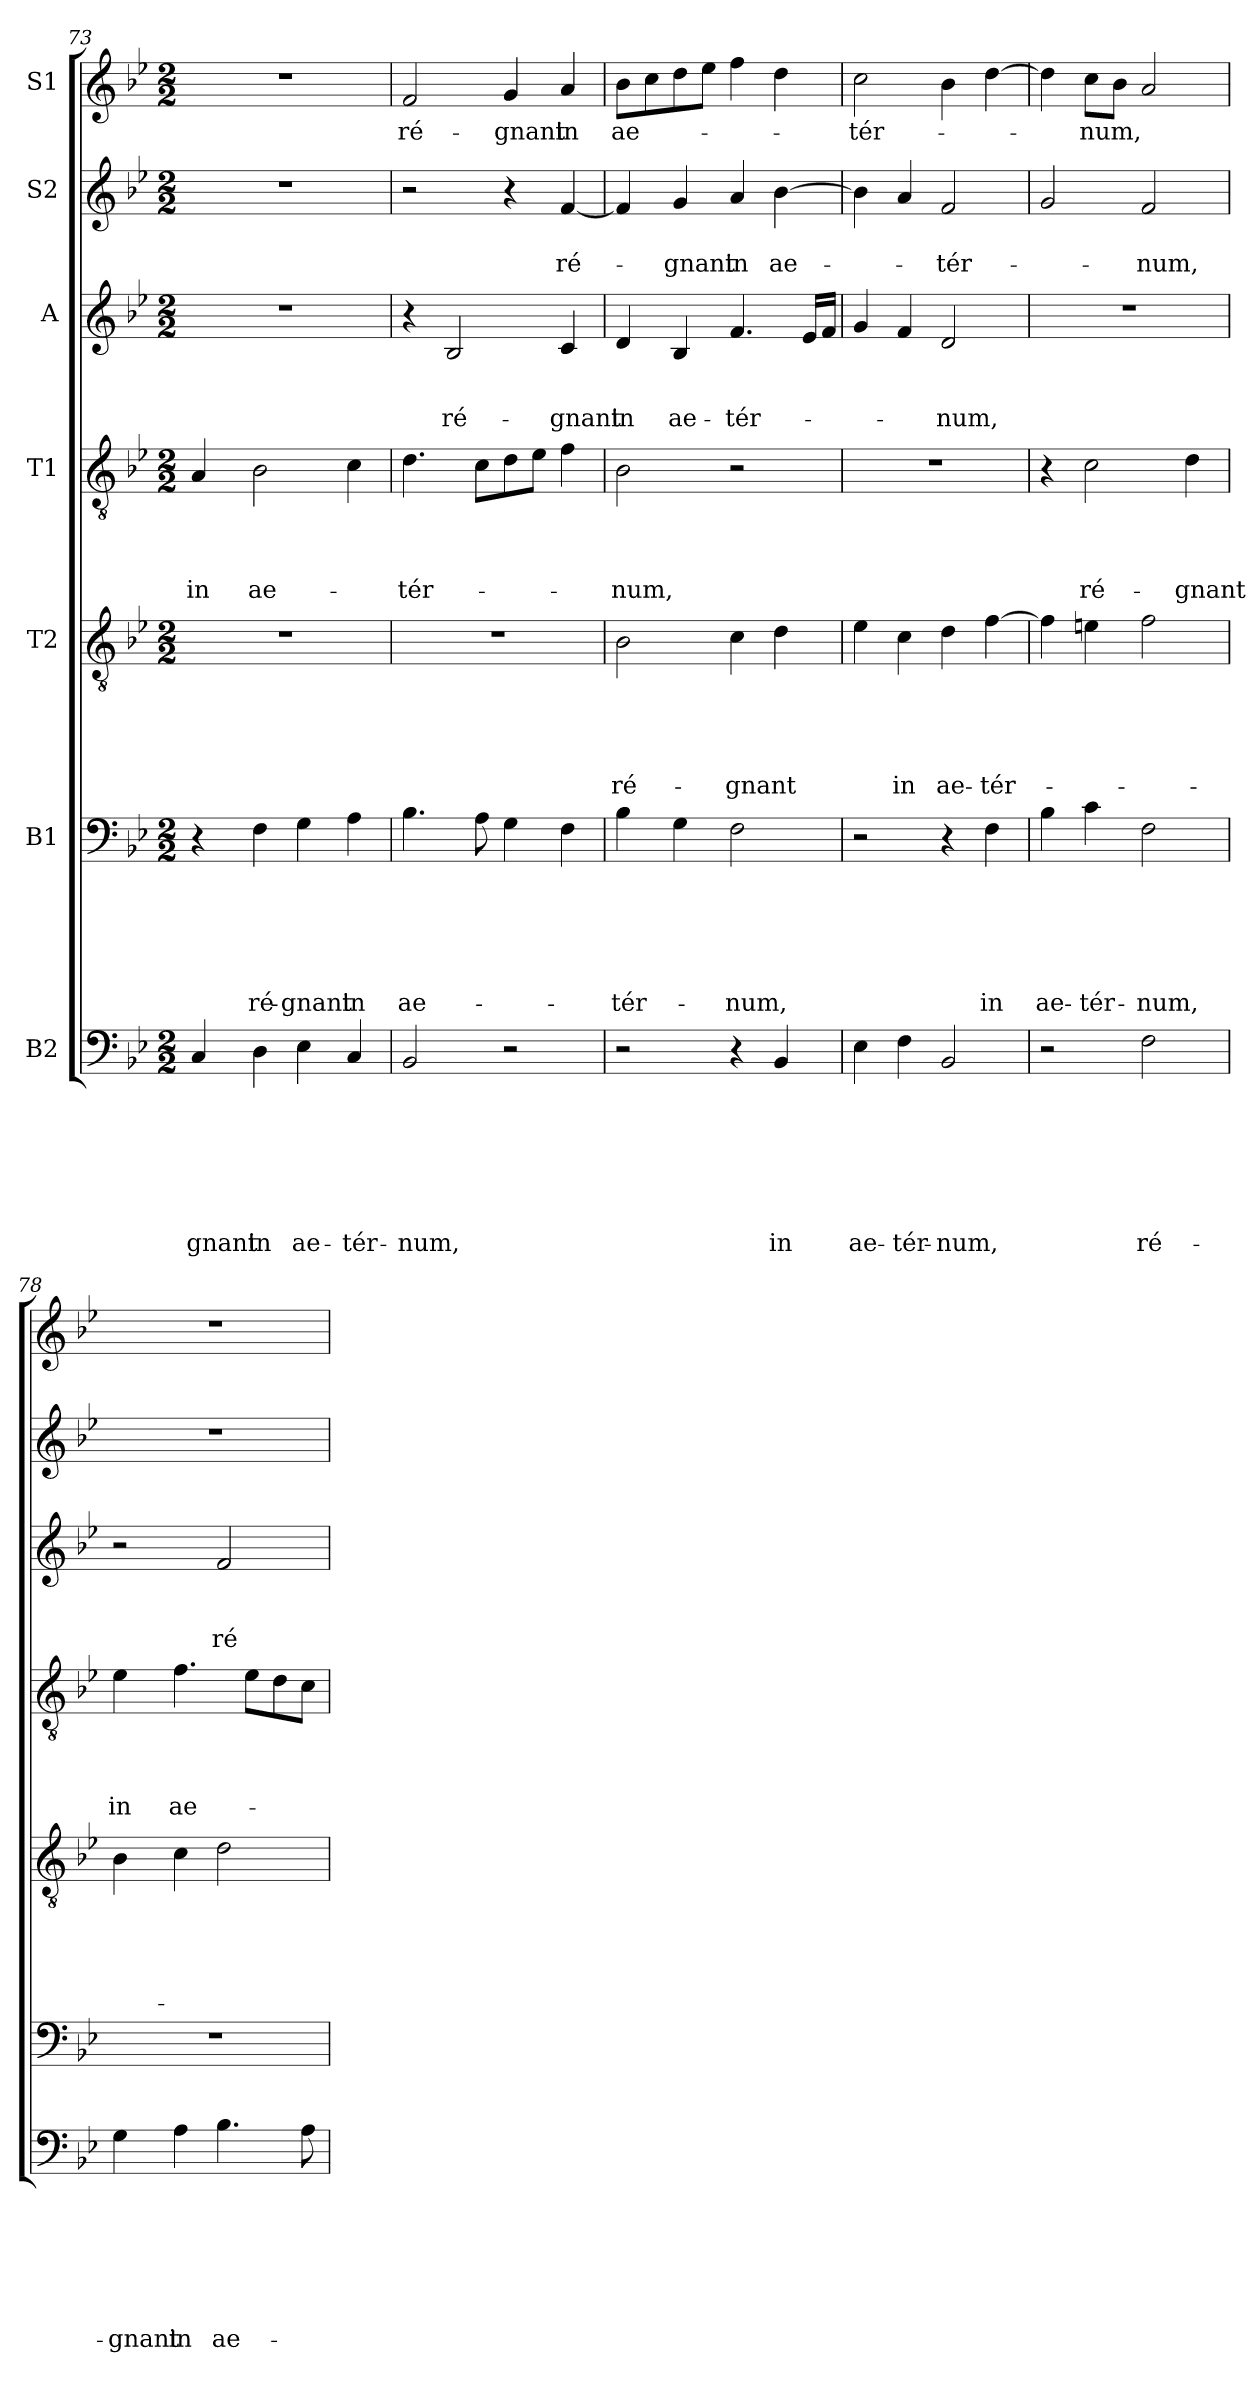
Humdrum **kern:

**kern	**text	**text	**text	**text	**text	**text	**text	**kern	**text	**text	**text	**text	**text	**text	**kern	**text	**text	**text	**text	**text	**kern	**text	**text	**text	**text	**kern	**text	**text	**text	**kern	**text	**text	**kern	**text
*part7	*part7	*part7	*part7	*part7	*part7	*part7	*part7	*part6	*part6	*part6	*part6	*part6	*part6	*part6	*part5	*part5	*part5	*part5	*part5	*part5	*part4	*part4	*part4	*part4	*part4	*part3	*part3	*part3	*part3	*part2	*part2	*part2	*part1	*part1
*staff7	*staff7	*staff7	*staff7	*staff7	*staff7	*staff7	*staff7	*staff6	*staff6	*staff6	*staff6	*staff6	*staff6	*staff6	*staff5	*staff5	*staff5	*staff5	*staff5	*staff5	*staff4	*staff4	*staff4	*staff4	*staff4	*staff3	*staff3	*staff3	*staff3	*staff2	*staff2	*staff2	*staff1	*staff1
*I"B2	*	*	*	*	*	*	*	*I"B1	*	*	*	*	*	*	*I"T2	*	*	*	*	*	*I"T1	*	*	*	*	*I"A	*	*	*	*I"S2	*	*	*I"S1	*
*clefF4	*	*	*	*	*	*	*	*clefF4	*	*	*	*	*	*	*clefGv2	*	*	*	*	*	*clefGv2	*	*	*	*	*clefG2	*	*	*	*clefG2	*	*	*clefG2	*
*k[b-e-]	*	*	*	*	*	*	*	*k[b-e-]	*	*	*	*	*	*	*k[b-e-]	*	*	*	*	*	*k[b-e-]	*	*	*	*	*k[b-e-]	*	*	*	*k[b-e-]	*	*	*k[b-e-]	*
*B-:	*	*	*	*	*	*	*	*B-:	*	*	*	*	*	*	*B-:	*	*	*	*	*	*B-:	*	*	*	*	*B-:	*	*	*	*B-:	*	*	*B-:	*
*M2/2	*	*	*	*	*	*	*	*M2/2	*	*	*	*	*	*	*M2/2	*	*	*	*	*	*M2/2	*	*	*	*	*M2/2	*	*	*	*M2/2	*	*	*M2/2	*
=73	=73	=73	=73	=73	=73	=73	=73	=73	=73	=73	=73	=73	=73	=73	=73	=73	=73	=73	=73	=73	=73	=73	=73	=73	=73	=73	=73	=73	=73	=73	=73	=73	=73	=73
!	!	!	!	!	!	!	!LO:LY:b	!	!	!	!	!	!	!	!	!	!	!	!	!	!	!	!	!	!LO:LY:b	!	!	!	!	!	!	!	!	!
4C/	.	.	.	.	.	.	-gnant	4r	.	.	.	.	.	.	1r	.	.	.	.	.	4A/	.	.	.	in	1r	.	.	.	1r	.	.	1r	.
!	!	!	!	!	!	!	!LO:LY:b	!	!	!	!	!	!	!LO:LY:b	!	!	!	!	!	!	!	!	!	!	!LO:LY:b	!	!	!	!	!	!	!	!	!
4D\	.	.	.	.	.	.	in	4F\	.	.	.	.	.	ré-	.	.	.	.	.	.	2B-\	.	.	.	ae-	.	.	.	.	.	.	.	.	.
!	!	!	!	!	!	!	!LO:LY:b	!	!	!	!	!	!	!LO:LY:b	!	!	!	!	!	!	!	!	!	!	!	!	!	!	!	!	!	!	!	!
4E-\	.	.	.	.	.	.	ae-	4G\	.	.	.	.	.	-gnant	.	.	.	.	.	.	.	.	.	.	.	.	.	.	.	.	.	.	.	.
!	!	!	!	!	!	!	!LO:LY:b	!	!	!	!	!	!	!LO:LY:b	!	!	!	!	!	!	!	!	!	!	!	!	!	!	!	!	!	!	!	!
4C/	.	.	.	.	.	.	-tér-	4A\	.	.	.	.	.	in	.	.	.	.	.	.	4c\	.	.	.	.	.	.	.	.	.	.	.	.	.
!!LO:PB:g=z
=74	=74	=74	=74	=74	=74	=74	=74	=74	=74	=74	=74	=74	=74	=74	=74	=74	=74	=74	=74	=74	=74	=74	=74	=74	=74	=74	=74	=74	=74	=74	=74	=74	=74	=74
!	!	!	!	!	!	!	!LO:LY:b	!	!	!	!	!	!	!LO:LY:b	!	!	!	!	!	!	!	!	!	!	!LO:LY:b	!	!	!	!	!	!	!	!	!LO:LY:b
2BB-/	.	.	.	.	.	.	-num,	4.B-\	.	.	.	.	.	ae-	1r	.	.	.	.	.	4.d\	.	.	.	-tér-	4r	.	.	.	2r	.	.	2f/	ré-
!	!	!	!	!	!	!	!	!	!	!	!	!	!	!	!	!	!	!	!	!	!	!	!	!	!	!	!	!	!LO:LY:b	!	!	!	!	!
.	.	.	.	.	.	.	.	.	.	.	.	.	.	.	.	.	.	.	.	.	.	.	.	.	.	2B-/	.	.	ré-	.	.	.	.	.
.	.	.	.	.	.	.	.	8A\	.	.	.	.	.	.	.	.	.	.	.	.	8c\L	.	.	.	.	.	.	.	.	.	.	.	.	.
!	!	!	!	!	!	!	!	!	!	!	!	!	!	!	!	!	!	!	!	!	!	!	!	!	!	!	!	!	!	!	!	!	!	!LO:LY:b
2r	.	.	.	.	.	.	.	4G\	.	.	.	.	.	.	.	.	.	.	.	.	8d\	.	.	.	.	.	.	.	.	4r	.	.	4g/	-gnant
.	.	.	.	.	.	.	.	.	.	.	.	.	.	.	.	.	.	.	.	.	8e-\J	.	.	.	.	.	.	.	.	.	.	.	.	.
!	!	!	!	!	!	!	!	!	!	!	!	!	!	!	!	!	!	!	!	!	!	!	!	!	!	!	!	!	!LO:LY:b	!	!	!LO:LY:b	!	!LO:LY:b
.	.	.	.	.	.	.	.	4F\	.	.	.	.	.	.	.	.	.	.	.	.	4f\	.	.	.	.	4c/	.	.	-gnant	[4f/	.	ré-	4a/	in
=75	=75	=75	=75	=75	=75	=75	=75	=75	=75	=75	=75	=75	=75	=75	=75	=75	=75	=75	=75	=75	=75	=75	=75	=75	=75	=75	=75	=75	=75	=75	=75	=75	=75	=75
!	!	!	!	!	!	!	!	!	!	!	!	!	!	!LO:LY:b	!	!	!	!	!	!LO:LY:b	!	!	!	!	!LO:LY:b	!	!	!	!LO:LY:b	!	!	!	!	!LO:LY:b
2r	.	.	.	.	.	.	.	4B-\	.	.	.	.	.	-tér-	2B-\	.	.	.	.	ré-	2B-\	.	.	.	-num,	4d/	.	.	in	4f/]	.	.	8b-\L	ae-
.	.	.	.	.	.	.	.	.	.	.	.	.	.	.	.	.	.	.	.	.	.	.	.	.	.	.	.	.	.	.	.	.	8cc\	.
!	!	!	!	!	!	!	!	!	!	!	!	!	!	!	!	!	!	!	!	!	!	!	!	!	!	!	!	!	!LO:LY:b	!	!	!LO:LY:b	!	!
.	.	.	.	.	.	.	.	4G\	.	.	.	.	.	.	.	.	.	.	.	.	.	.	.	.	.	4B-/	.	.	ae-	4g/	.	-gnant	8dd\	.
.	.	.	.	.	.	.	.	.	.	.	.	.	.	.	.	.	.	.	.	.	.	.	.	.	.	.	.	.	.	.	.	.	8ee-\J	.
!	!	!	!	!	!	!	!	!	!	!	!	!	!	!LO:LY:b	!	!	!	!	!	!LO:LY:b	!	!	!	!	!	!	!	!	!LO:LY:b	!	!	!LO:LY:b	!	!
4r	.	.	.	.	.	.	.	2F\	.	.	.	.	.	-num,	4c\	.	.	.	.	-gnant	2r	.	.	.	.	4.f/	.	.	-tér-	4a/	.	in	4ff\	.
!	!	!	!	!	!	!	!LO:LY:b	!	!	!	!	!	!	!	!	!	!	!	!	!	!	!	!	!	!	!	!	!	!	!	!	!LO:LY:b	!	!
4BB-/	.	.	.	.	.	.	in	.	.	.	.	.	.	.	4d\	.	.	.	.	.	.	.	.	.	.	.	.	.	.	[4b-\	.	ae-	4dd\	.
.	.	.	.	.	.	.	.	.	.	.	.	.	.	.	.	.	.	.	.	.	.	.	.	.	.	16e-/LL	.	.	.	.	.	.	.	.
.	.	.	.	.	.	.	.	.	.	.	.	.	.	.	.	.	.	.	.	.	.	.	.	.	.	16f/JJ	.	.	.	.	.	.	.	.
=76	=76	=76	=76	=76	=76	=76	=76	=76	=76	=76	=76	=76	=76	=76	=76	=76	=76	=76	=76	=76	=76	=76	=76	=76	=76	=76	=76	=76	=76	=76	=76	=76	=76	=76
!	!	!	!	!	!	!	!LO:LY:b	!	!	!	!	!	!	!	!	!	!	!	!	!	!	!	!	!	!	!	!	!	!	!	!	!	!	!LO:LY:b
4E-\	.	.	.	.	.	.	ae-	2r	.	.	.	.	.	.	4e-\	.	.	.	.	.	1r	.	.	.	.	4g/	.	.	.	4b-\]	.	.	2cc\	-tér-
!	!	!	!	!	!	!	!LO:LY:b	!	!	!	!	!	!	!	!	!	!	!	!	!LO:LY:b	!	!	!	!	!	!	!	!	!	!	!	!	!	!
4F\	.	.	.	.	.	.	-tér-	.	.	.	.	.	.	.	4c\	.	.	.	.	in	.	.	.	.	.	4f/	.	.	.	4a/	.	.	.	.
!	!	!	!	!	!	!	!LO:LY:b	!	!	!	!	!	!	!	!	!	!	!	!	!LO:LY:b	!	!	!	!	!	!	!	!	!LO:LY:b	!	!	!LO:LY:b	!	!
2BB-/	.	.	.	.	.	.	-num,	4r	.	.	.	.	.	.	4d\	.	.	.	.	ae-	.	.	.	.	.	2d/	.	.	-num,	2f/	.	-tér-	4b-\	.
!	!	!	!	!	!	!	!	!	!	!	!	!	!	!LO:LY:b	!	!	!	!	!	!LO:LY:b	!	!	!	!	!	!	!	!	!	!	!	!	!	!
.	.	.	.	.	.	.	.	4F\	.	.	.	.	.	in	[4f\	.	.	.	.	-tér-	.	.	.	.	.	.	.	.	.	.	.	.	[4dd\	.
=77	=77	=77	=77	=77	=77	=77	=77	=77	=77	=77	=77	=77	=77	=77	=77	=77	=77	=77	=77	=77	=77	=77	=77	=77	=77	=77	=77	=77	=77	=77	=77	=77	=77	=77
!	!	!	!	!	!	!	!	!	!	!	!	!	!	!LO:LY:b	!	!	!	!	!	!	!	!	!	!	!	!	!	!	!	!	!	!	!	!
2r	.	.	.	.	.	.	.	4B-\	.	.	.	.	.	ae-	4f\]	.	.	.	.	.	4r	.	.	.	.	1r	.	.	.	2g/	.	.	4dd\]	.
!	!	!	!	!	!	!	!	!	!	!	!	!	!	!LO:LY:b	!	!	!	!	!	!	!	!	!	!	!LO:LY:b	!	!	!	!	!	!	!	!	!LO:LY:b
.	.	.	.	.	.	.	.	4c\	.	.	.	.	.	-tér-	4eni\	.	.	.	.	.	2c\	.	.	.	ré-	.	.	.	.	.	.	.	8cc\L	-num,
.	.	.	.	.	.	.	.	.	.	.	.	.	.	.	.	.	.	.	.	.	.	.	.	.	.	.	.	.	.	.	.	.	8b-\J	.
!	!	!	!	!	!	!	!LO:LY:b	!	!	!	!	!	!	!LO:LY:b	!	!	!	!	!	!	!	!	!	!	!	!	!	!	!	!	!	!LO:LY:b	!	!
2F\	.	.	.	.	.	.	ré-	2F\	.	.	.	.	.	-num,	2f\	.	.	.	.	.	.	.	.	.	.	.	.	.	.	2f/	.	-num,	2a/	.
!	!	!	!	!	!	!	!	!	!	!	!	!	!	!	!	!	!	!	!	!	!	!	!	!	!LO:LY:b	!	!	!	!	!	!	!	!	!
.	.	.	.	.	.	.	.	.	.	.	.	.	.	.	.	.	.	.	.	.	4d\	.	.	.	-gnant	.	.	.	.	.	.	.	.	.
=78	=78	=78	=78	=78	=78	=78	=78	=78	=78	=78	=78	=78	=78	=78	=78	=78	=78	=78	=78	=78	=78	=78	=78	=78	=78	=78	=78	=78	=78	=78	=78	=78	=78	=78
!	!	!	!	!	!	!	!LO:LY:b	!	!	!	!	!	!	!	!	!	!	!	!	!	!	!	!	!	!LO:LY:b	!	!	!	!	!	!	!	!	!
4G\	.	.	.	.	.	.	-gnant	1r	.	.	.	.	.	.	4B-\	.	.	.	.	.	4e-\	.	.	.	in	2r	.	.	.	1r	.	.	1r	.
!	!	!	!	!	!	!	!LO:LY:b	!	!	!	!	!	!	!	!	!	!	!	!	!	!	!	!	!	!LO:LY:b	!	!	!	!	!	!	!	!	!
4A\	.	.	.	.	.	.	in	.	.	.	.	.	.	.	4c\	.	.	.	.	.	4.f\	.	.	.	ae-	.	.	.	.	.	.	.	.	.
!	!	!	!	!	!	!	!LO:LY:b	!	!	!	!	!	!	!	!	!	!	!	!	!	!	!	!	!	!	!	!	!	!LO:LY:b	!	!	!	!	!
4.B-\	.	.	.	.	.	.	ae-	.	.	.	.	.	.	.	2d\	.	.	.	.	.	.	.	.	.	.	2f/	.	.	ré-	.	.	.	.	.
.	.	.	.	.	.	.	.	.	.	.	.	.	.	.	.	.	.	.	.	.	8e-\L	.	.	.	.	.	.	.	.	.	.	.	.	.
.	.	.	.	.	.	.	.	.	.	.	.	.	.	.	.	.	.	.	.	.	8d\	.	.	.	.	.	.	.	.	.	.	.	.	.
8A\	.	.	.	.	.	.	.	.	.	.	.	.	.	.	.	.	.	.	.	.	8c\J	.	.	.	.	.	.	.	.	.	.	.	.	.
=	=	=	=	=	=	=	=	=	=	=	=	=	=	=	=	=	=	=	=	=	=	=	=	=	=	=	=	=	=	=	=	=	=	=
*-	*-	*-	*-	*-	*-	*-	*-	*-	*-	*-	*-	*-	*-	*-	*-	*-	*-	*-	*-	*-	*-	*-	*-	*-	*-	*-	*-	*-	*-	*-	*-	*-	*-	*-
